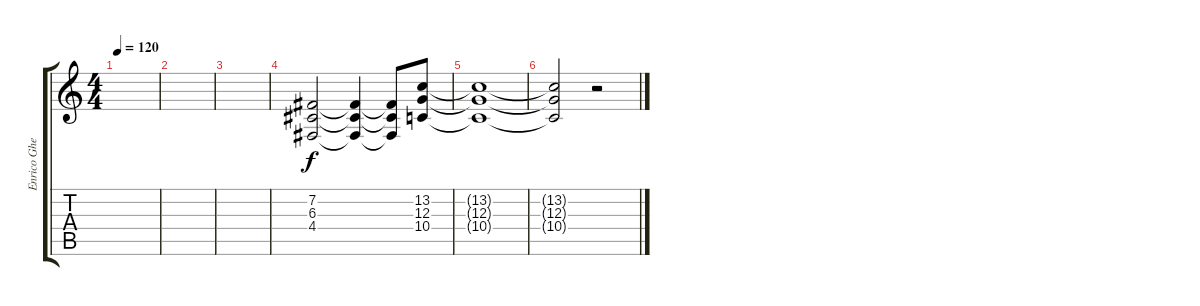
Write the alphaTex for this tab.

\track ("Enrico Ghedi (tastiere)" "Enrico Ghe") {instrument choiraahs}
\staff {score tabs}
\tuning (E4 B3 G3 D3 A2 E2) {hide}
\ts (4 4)
\tempo 120
\clef g2
\ks c
|
|
|
(7.2 6.3 4.4).2 (7.2{t} 6.3{t} 4.4{t}).4 (7.2{t} 6.3{t} 4.4{t}).8 (13.2 12.3 10.4).8 |
(13.2{t} 12.3{t} 10.4{t}).1 |
(13.2{t} 12.3{t} 10.4{t}).2 r.2
